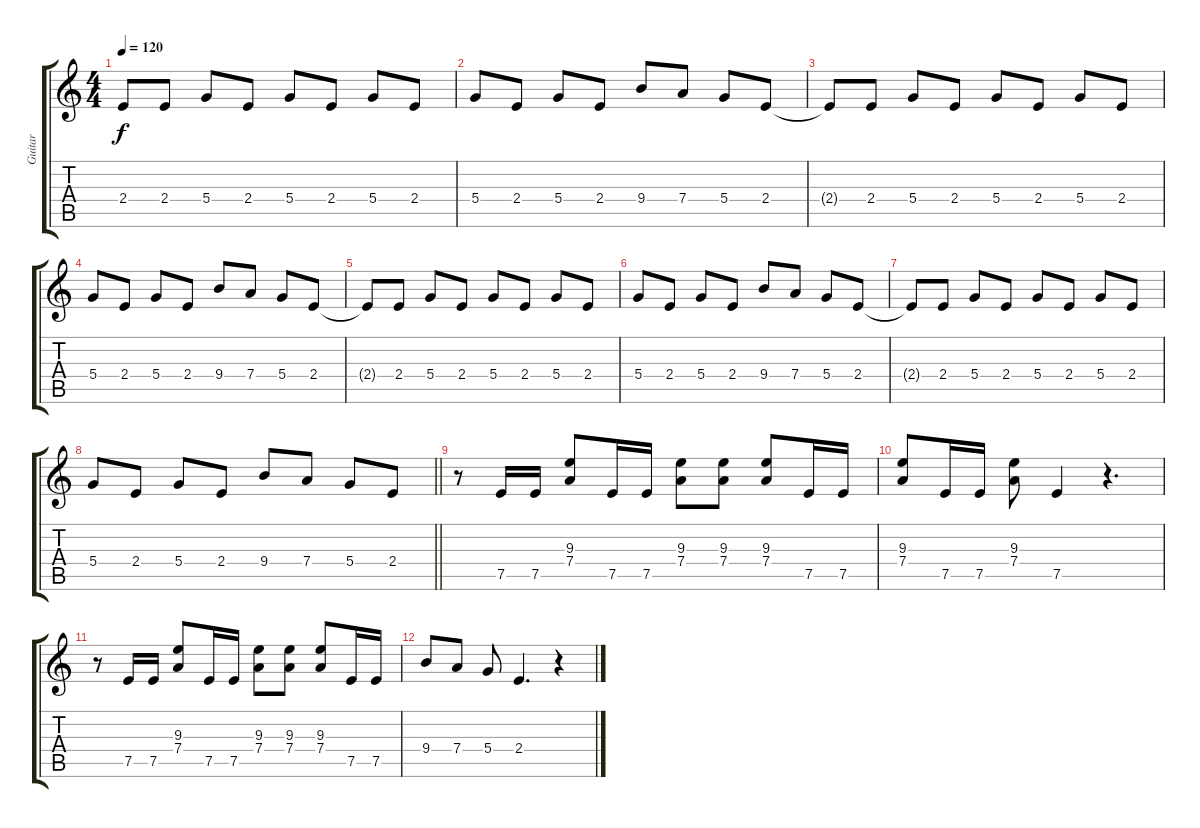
\track ("Guitar" "Guitar") {instrument overdrivenguitar}
\staff {score tabs}
\tuning (E4 B3 G3 D3 A2 D2) {hide}
\ts (4 4)
\tempo 120
\clef g2
\ks c
2.4{t}.8{dy f} 2.4.8 5.4.8 2.4.8 5.4.8 2.4.8 5.4.8 2.4.8 |
5.4.8 2.4.8 5.4.8 2.4.8 9.4.8 7.4.8 5.4.8 2.4.8 |
2.4{t}.8 2.4.8 5.4.8 2.4.8 5.4.8 2.4.8 5.4.8 2.4.8 |
5.4.8 2.4.8 5.4.8 2.4.8 9.4.8 7.4.8 5.4.8 2.4.8 |
2.4{t}.8 2.4.8 5.4.8 2.4.8 5.4.8 2.4.8 5.4.8 2.4.8 |
5.4.8 2.4.8 5.4.8 2.4.8 9.4.8 7.4.8 5.4.8 2.4.8 |
2.4{t}.8 2.4.8 5.4.8 2.4.8 5.4.8 2.4.8 5.4.8 2.4.8 |
\barLineRight lightlight
5.4.8 2.4.8 5.4.8 2.4.8 9.4.8 7.4.8 5.4.8 2.4.8 |
r.8 7.5.16 7.5.16 (9.3 7.4).8 7.5.16 7.5.16 (9.3 7.4).8 (9.3 7.4).8 (9.3 7.4).8 7.5.16 7.5.16 |
(9.3 7.4).8 7.5.16 7.5.16 (9.3 7.4).8 7.5.4 r.4{d} |
r.8 7.5.16 7.5.16 (9.3 7.4).8 7.5.16 7.5.16 (9.3 7.4).8 (9.3 7.4).8 (9.3 7.4).8 7.5.16 7.5.16 |
9.4.8 7.4.8 5.4.8 2.4.4{d} r.4
